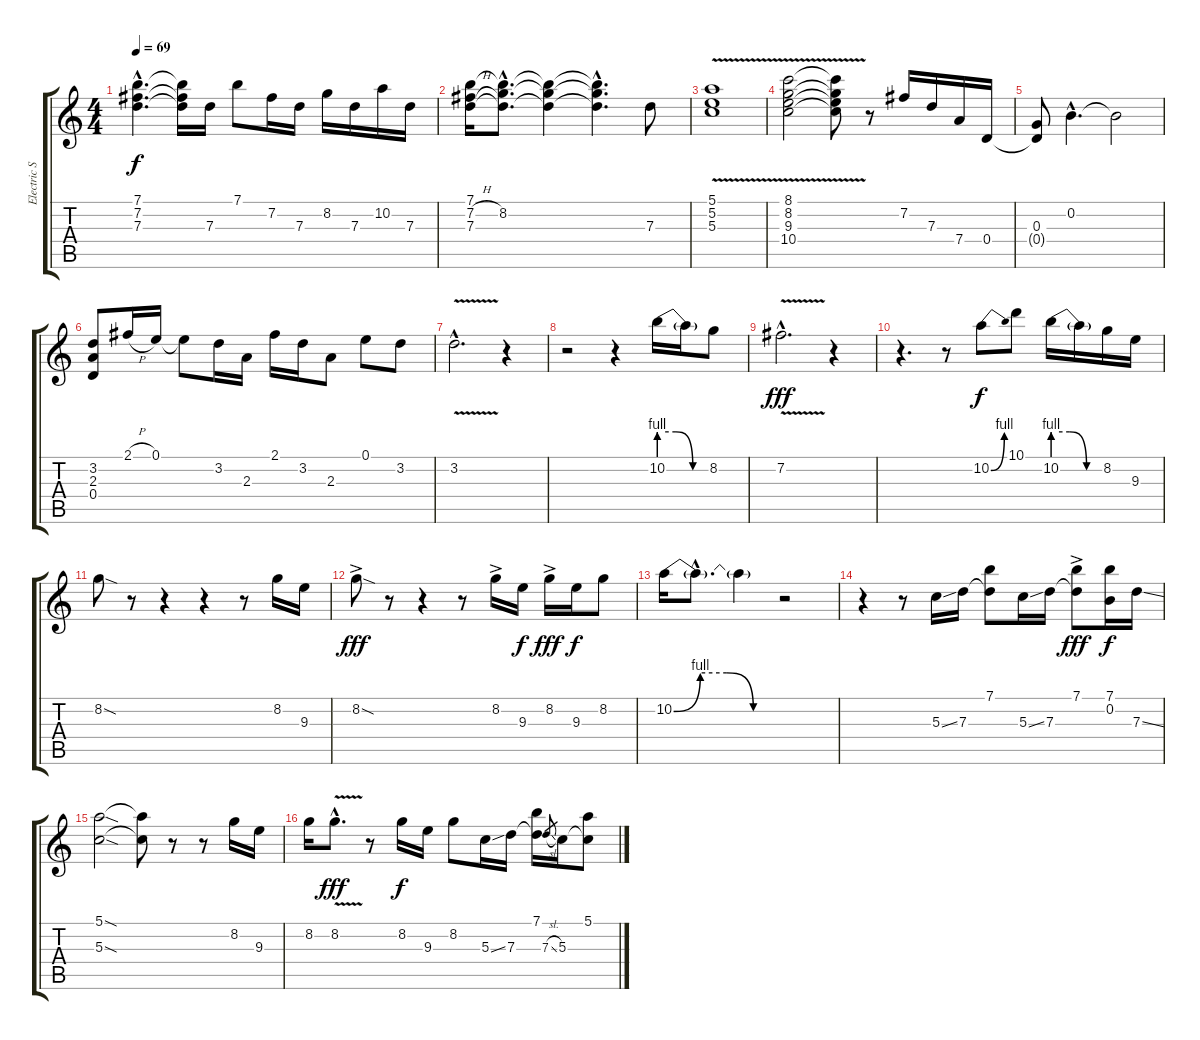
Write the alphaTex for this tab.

\track ("Electric Standard" "Electric S") {instrument electricguitarjazz}
\staff {score tabs}
\tuning (E4 B3 G3 D3 A2 E2) {hide}
\ts (4 4)
\tempo 69
\clef g2
\ks c
(7.1{hac} 7.2{hac} 7.3{hac}).4{d dy f} (7.1{t} 7.2{t} 7.3{t}).16 7.3.16 7.1.8 7.2.16 7.3.16 8.2.16 7.3.16 10.2.16 7.3.16 |
(7.1 7.2{h} 7.3).16 (7.1{hac t} 8.2{hac} 7.3{hac t}).8{d} (7.1{t} 8.2{t} 7.3{t}).4 (7.1{hac t} 8.2{hac t} 7.3{hac t}).4{d} 7.3.8 |
(5.1{v} 5.2{v} 5.3{v}).1 |
(8.1 8.2 9.3{v} 10.4{v}).2 (8.1{t} 8.2{t} 9.3{t} 10.4{t}).8 r.8 7.2.16 7.3.16 7.4.16 0.4.16 |
(0.3 0.4{t}).8 0.2{hac}.4{d} 0.2{t}.2 |
(3.2 2.3 0.4).8 2.1{h}.16 0.1.16 0.1{t}.8 3.2.16 2.3.16 2.1.16 3.2.16 2.3.8 0.1.8 3.2.8 |
3.2{v hac}.2{d} r.4 |
r.2 r.4 10.2{be (custom 0 4 20 4 40 0 60 0)}.16 10.2{t}.16 8.2.8 |
7.2{v hac}.2{d dy fff} r.4 |
r.4{d} r.8 10.2{be (bend 0 0 60 4)}.8{dy f} 10.1.8 10.2{be (custom 0 4 20 4 40 0 60 0)}.16 10.2{t}.16 8.2.16 9.3.16 |
8.2{sod}.8 r.8 r.4 r.4 r.8 8.2.16 9.3.16 |
8.2{sod ac}.8{dy fff} r.8 r.4 r.8 8.2{ac}.16 9.3.16{dy f} 8.2{ac}.16{dy fff} 9.3.16{dy f} 8.2.8 |
10.2{be (custom 0 0 15 4 30 4 45 0 60 0)}.16 10.2{hac t}.8{d} 10.2{t}.4 r.2 |
r.4 r.8 5.3{ss}.16 7.3.16 (7.1 7.3{t}).8 5.3{ss}.16 7.3.16 (7.1{ac} 7.3{t}).8{dy fff} (7.1 0.2).16{dy f} 7.3{ss}.16 |
(5.1{sod} 5.3{sod}).2 (5.1{t} 5.3{t}).8 r.8 r.8 8.2.16 9.3.16 |
8.2.16 8.2{v hac}.8{d dy fff} r.8 8.2.16{dy f} 9.3.16 8.2.8 5.3{ss}.16 7.3.16 (7.1 7.3{t}).16 7.3{sl}.8{gr} 5.3.16 (5.1 5.3{t}).8
